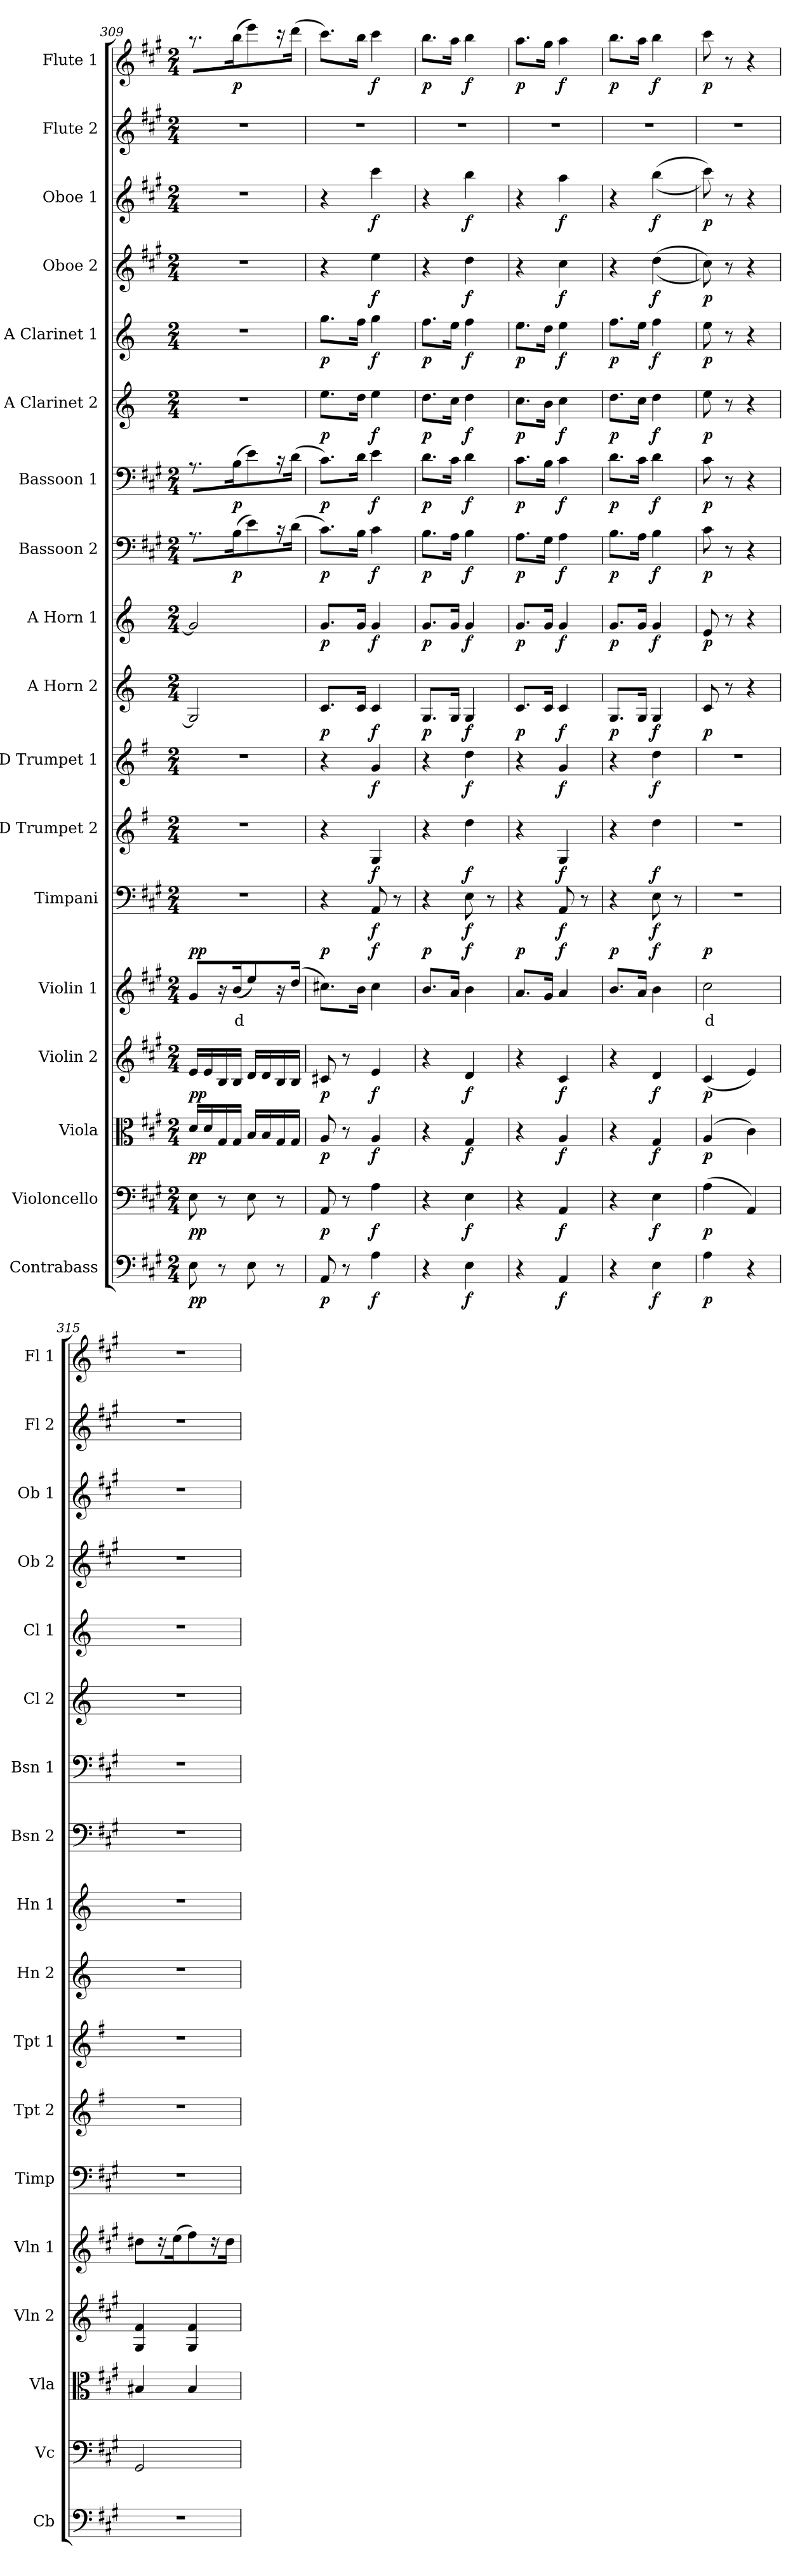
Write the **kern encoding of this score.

**kern	**dynam	**kern	**dynam	**kern	**dynam	**kern	**dynam	**kern	**text	**dynam	**kern	**dynam	**kern	**dynam	**kern	**dynam	**kern	**dynam	**kern	**dynam	**kern	**dynam	**kern	**dynam	**kern	**dynam	**kern	**dynam	**kern	**dynam	**kern	**dynam	**kern	**kern	**dynam
*part18	*part18	*part17	*part17	*part16	*part16	*part15	*part15	*part14	*part14	*part14	*part13	*part13	*part12	*part12	*part11	*part11	*part10	*part10	*part9	*part9	*part8	*part8	*part7	*part7	*part6	*part6	*part5	*part5	*part4	*part4	*part3	*part3	*part2	*part1	*part1
*staff18	*staff18	*staff17	*staff17	*staff16	*staff16	*staff15	*staff15	*staff14	*staff14	*staff14	*staff13	*staff13	*staff12	*staff12	*staff11	*staff11	*staff10	*staff10	*staff9	*staff9	*staff8	*staff8	*staff7	*staff7	*staff6	*staff6	*staff5	*staff5	*staff4	*staff4	*staff3	*staff3	*staff2	*staff1	*staff1
*I"Contrabass	*	*I"Violoncello	*	*I"Viola	*	*I"Violin 2	*	*I"Violin 1	*	*	*I"Timpani	*	*I"D Trumpet 2	*	*I"D Trumpet 1	*	*I"A Horn 2	*	*I"A Horn 1	*	*I"Bassoon 2	*	*I"Bassoon 1	*	*I"A Clarinet 2	*	*I"A Clarinet 1	*	*I"Oboe 2	*	*I"Oboe 1	*	*I"Flute 2	*I"Flute 1	*
*I'Cb	*	*I'Vc	*	*I'Vla	*	*I'Vln 2	*	*I'Vln 1	*	*	*I'Timp	*	*I'Tpt 2	*	*I'Tpt 1	*	*I'Hn 2	*	*I'Hn 1	*	*I'Bsn 2	*	*I'Bsn 1	*	*I'Cl 2	*	*I'Cl 1	*	*I'Ob 2	*	*I'Ob 1	*	*I'Fl 2	*I'Fl 1	*
!!LO:PB:g=z
*clefF4	*	*clefF4	*	*clefC3	*	*clefG2	*	*clefG2	*	*	*clefF4	*	*clefG2	*	*clefG2	*	*clefG2	*	*clefG2	*	*clefF4	*	*clefF4	*	*clefG2	*	*clefG2	*	*clefG2	*	*clefG2	*	*clefG2	*clefG2	*
*ITrd7c12	*	*	*	*	*	*	*	*	*	*	*	*	*ITrd-1c-2	*	*ITrd-1c-2	*	*ITrd2c3	*	*ITrd2c3	*	*	*	*	*	*ITrd2c3	*	*ITrd2c3	*	*	*	*	*	*	*	*
*k[f#c#g#]	*	*k[f#c#g#]	*	*k[f#c#g#]	*	*k[f#c#g#]	*	*k[f#c#g#]	*	*	*k[f#c#g#]	*	*k[f#c#g#]	*	*k[f#c#g#]	*	*k[f#c#g#]	*	*k[f#c#g#]	*	*k[f#c#g#]	*	*k[f#c#g#]	*	*k[f#c#g#]	*	*k[f#c#g#]	*	*k[f#c#g#]	*	*k[f#c#g#]	*	*k[f#c#g#]	*k[f#c#g#]	*
*M2/4	*	*M2/4	*	*M2/4	*	*M2/4	*	*M2/4	*	*	*M2/4	*	*M2/4	*	*M2/4	*	*M2/4	*	*M2/4	*	*M2/4	*	*M2/4	*	*M2/4	*	*M2/4	*	*M2/4	*	*M2/4	*	*M2/4	*M2/4	*
=309	=309	=309	=309	=309	=309	=309	=309	=309	=309	=309	=309	=309	=309	=309	=309	=309	=309	=309	=309	=309	=309	=309	=309	=309	=309	=309	=309	=309	=309	=309	=309	=309	=309	=309	=309
!	!LO:DY:b	!	!LO:DY:b	!	!LO:DY:b	!	!LO:DY:b	!	!	!LO:DY:b	!	!	!	!	!	!	!	!	!	!	!	!	!	!	!	!	!	!	!	!	!	!	!	!	!
8EE\	pp	8E\	pp	16d/LL	pp	16e/LL	pp	8g#/L	.	pp	2r	.	2r	.	2r	.	2E/]	.	2e/]	.	8.r	.	8.r	.	2r	.	2r	.	2r	.	2r	.	2r	8.r	.
.	.	.	.	16d/	.	16e/	.	.	.	.	.	.	.	.	.	.	.	.	.	.	.	.	.	.	.	.	.	.	.	.	.	.	.	.	.
8r	.	8r	.	16G#/	.	16B/	.	16r	.	.	.	.	.	.	.	.	.	.	.	.	.	.	.	.	.	.	.	.	.	.	.	.	.	.	.
!	!	!	!	!	!	!	!	!	!LO:LY:b:color=#FF0000	!	!	!	!	!	!	!	!	!	!	!	!	!LO:DY:b	!	!LO:DY:b	!	!	!	!	!	!	!	!	!	!	!LO:DY:b
.	.	.	.	16G#/JJ	.	16B/JJ	.	(16b/JJ	d	.	.	.	.	.	.	.	.	.	.	.	(16B\	p	(16B\	p	.	.	.	.	.	.	.	.	.	(16bb\	p
8EE\	.	8E\	.	16B/LL	.	16d/LL	.	8ee\L)	.	.	.	.	.	.	.	.	.	.	.	.	8e\L)	.	8e\L)	.	.	.	.	.	.	.	.	.	.	8eee\L)	.
.	.	.	.	16B/	.	16d/	.	.	.	.	.	.	.	.	.	.	.	.	.	.	.	.	.	.	.	.	.	.	.	.	.	.	.	.	.
8r	.	8r	.	16G#/	.	16B/	.	16r	.	.	.	.	.	.	.	.	.	.	.	.	16r	.	16r	.	.	.	.	.	.	.	.	.	.	16r	.
.	.	.	.	16G#/JJ	.	16B/JJ	.	(16dd\JJ	.	.	.	.	.	.	.	.	.	.	.	.	(16d\JJ	.	(16d\JJ	.	.	.	.	.	.	.	.	.	.	(16ddd\JJ	.
=310	=310	=310	=310	=310	=310	=310	=310	=310	=310	=310	=310	=310	=310	=310	=310	=310	=310	=310	=310	=310	=310	=310	=310	=310	=310	=310	=310	=310	=310	=310	=310	=310	=310	=310	=310
!	!LO:DY:b	!	!LO:DY:b	!	!LO:DY:b	!	!LO:DY:b	!	!	!LO:DY:b	!	!	!	!	!	!	!	!LO:DY:b	!	!LO:DY:b	!	!LO:DY:b	!	!LO:DY:b	!	!LO:DY:b	!	!LO:DY:b	!	!	!	!	!	!	!
8AAA/	p	8AA/	p	8A/	p	8c#X/	p	8.cc#X\L)	.	p	4r	.	4r	.	4r	.	8.A/L	p	8.e/L	p	8.c#\L)	p	8.c#\L)	p	8.cc#\L	p	8.ee\L	p	4r	.	4r	.	2r	8.ccc#\L)	.
8r	.	8r	.	8r	.	8r	.	.	.	.	.	.	.	.	.	.	.	.	.	.	.	.	.	.	.	.	.	.	.	.	.	.	.	.	.
.	.	.	.	.	.	.	.	16b\Jk	.	.	.	.	.	.	.	.	16A/Jk	.	16e/Jk	.	16B\Jk	.	16d\Jk	.	16b\Jk	.	16dd\Jk	.	.	.	.	.	.	16bb\Jk	.
!	!LO:DY:b	!	!LO:DY:b	!	!LO:DY:b	!	!LO:DY:b	!	!	!LO:DY:b	!	!LO:DY:b	!	!LO:DY:b	!	!LO:DY:b	!	!LO:DY:b	!	!LO:DY:b	!	!LO:DY:b	!	!LO:DY:b	!	!LO:DY:b	!	!LO:DY:b	!	!LO:DY:b	!	!LO:DY:b	!	!	!LO:DY:b
4AA\	f	4A\	f	4A/	f	4e/	f	4cc#\	.	f	8AA/	f	4A/	f	4a/	f	4A/	f	4e/	f	4c#\	f	4e\	f	4cc#\	f	4ee\	f	4ee\	f	4ccc#\	f	.	4ccc#\	f
.	.	.	.	.	.	.	.	.	.	.	8r	.	.	.	.	.	.	.	.	.	.	.	.	.	.	.	.	.	.	.	.	.	.	.	.
=311	=311	=311	=311	=311	=311	=311	=311	=311	=311	=311	=311	=311	=311	=311	=311	=311	=311	=311	=311	=311	=311	=311	=311	=311	=311	=311	=311	=311	=311	=311	=311	=311	=311	=311	=311
!	!	!	!	!	!	!	!	!	!	!LO:DY:b	!	!	!	!	!	!	!	!LO:DY:b	!	!LO:DY:b	!	!LO:DY:b	!	!LO:DY:b	!	!LO:DY:b	!	!LO:DY:b	!	!	!	!	!	!	!LO:DY:b
4r	.	4r	.	4r	.	4r	.	8.b/L	.	p	4r	.	4r	.	4r	.	8.E/L	p	8.e/L	p	8.B\L	p	8.d\L	p	8.b\L	p	8.dd\L	p	4r	.	4r	.	2r	8.bb\L	p
.	.	.	.	.	.	.	.	16a/Jk	.	.	.	.	.	.	.	.	16E/Jk	.	16e/Jk	.	16A\Jk	.	16c#\Jk	.	16a\Jk	.	16cc#\Jk	.	.	.	.	.	.	16aa\Jk	.
!	!LO:DY:b	!	!LO:DY:b	!	!LO:DY:b	!	!LO:DY:b	!	!	!LO:DY:b	!	!LO:DY:b	!	!LO:DY:b	!	!LO:DY:b	!	!LO:DY:b	!	!LO:DY:b	!	!LO:DY:b	!	!LO:DY:b	!	!LO:DY:b	!	!LO:DY:b	!	!LO:DY:b	!	!LO:DY:b	!	!	!LO:DY:b
4EE\	f	4E\	f	4G#/	f	4d/	f	4b\	.	f	8E\	f	4ee\	f	4ee\	f	4E/	f	4e/	f	4B\	f	4d\	f	4b\	f	4dd\	f	4dd\	f	4bb\	f	.	4bb\	f
.	.	.	.	.	.	.	.	.	.	.	8r	.	.	.	.	.	.	.	.	.	.	.	.	.	.	.	.	.	.	.	.	.	.	.	.
=312	=312	=312	=312	=312	=312	=312	=312	=312	=312	=312	=312	=312	=312	=312	=312	=312	=312	=312	=312	=312	=312	=312	=312	=312	=312	=312	=312	=312	=312	=312	=312	=312	=312	=312	=312
!	!	!	!	!	!	!	!	!	!	!LO:DY:b	!	!	!	!	!	!	!	!LO:DY:b	!	!LO:DY:b	!	!LO:DY:b	!	!LO:DY:b	!	!LO:DY:b	!	!LO:DY:b	!	!	!	!	!	!	!LO:DY:b
4r	.	4r	.	4r	.	4r	.	8.a/L	.	p	4r	.	4r	.	4r	.	8.A/L	p	8.e/L	p	8.A\L	p	8.c#\L	p	8.a\L	p	8.cc#\L	p	4r	.	4r	.	2r	8.aa\L	p
.	.	.	.	.	.	.	.	16g#/Jk	.	.	.	.	.	.	.	.	16A/Jk	.	16e/Jk	.	16G#\Jk	.	16B\Jk	.	16g#\Jk	.	16b\Jk	.	.	.	.	.	.	16gg#\Jk	.
!	!LO:DY:b	!	!LO:DY:b	!	!LO:DY:b	!	!LO:DY:b	!	!	!LO:DY:b	!	!LO:DY:b	!	!LO:DY:b	!	!LO:DY:b	!	!LO:DY:b	!	!LO:DY:b	!	!LO:DY:b	!	!LO:DY:b	!	!LO:DY:b	!	!LO:DY:b	!	!LO:DY:b	!	!LO:DY:b	!	!	!LO:DY:b
4AAA/	f	4AA/	f	4A/	f	4c#/	f	4a/	.	f	8AA/	f	4A/	f	4a/	f	4A/	f	4e/	f	4A\	f	4c#\	f	4a\	f	4cc#\	f	4cc#\	f	4aa\	f	.	4aa\	f
.	.	.	.	.	.	.	.	.	.	.	8r	.	.	.	.	.	.	.	.	.	.	.	.	.	.	.	.	.	.	.	.	.	.	.	.
=313	=313	=313	=313	=313	=313	=313	=313	=313	=313	=313	=313	=313	=313	=313	=313	=313	=313	=313	=313	=313	=313	=313	=313	=313	=313	=313	=313	=313	=313	=313	=313	=313	=313	=313	=313
!	!	!	!	!	!	!	!	!	!	!LO:DY:b	!	!	!	!	!	!	!	!LO:DY:b	!	!LO:DY:b	!	!LO:DY:b	!	!LO:DY:b	!	!LO:DY:b	!	!LO:DY:b	!	!	!	!	!	!	!LO:DY:b
4r	.	4r	.	4r	.	4r	.	8.b/L	.	p	4r	.	4r	.	4r	.	8.E/L	p	8.e/L	p	8.B\L	p	8.d\L	p	8.b\L	p	8.dd\L	p	4r	.	4r	.	2r	8.bb\L	p
.	.	.	.	.	.	.	.	16a/Jk	.	.	.	.	.	.	.	.	16E/Jk	.	16e/Jk	.	16A\Jk	.	16c#\Jk	.	16a\Jk	.	16cc#\Jk	.	.	.	.	.	.	16aa\Jk	.
!	!LO:DY:b	!	!LO:DY:b	!	!LO:DY:b	!	!LO:DY:b	!	!	!LO:DY:b	!	!LO:DY:b	!	!LO:DY:b	!	!LO:DY:b	!	!LO:DY:b	!	!LO:DY:b	!	!LO:DY:b	!	!LO:DY:b	!	!LO:DY:b	!	!LO:DY:b	!	!LO:DY:b	!	!LO:DY:b	!	!	!LO:DY:b
4EE\	f	4E\	f	4G#/	f	4d/	f	4b\	.	f	8E\	f	4ee\	f	4ee\	f	4E/	f	4e/	f	4B\	f	4d\	f	4b\	f	4dd\	f	((4dd\	f	((4bb\	f	.	4bb\	f
.	.	.	.	.	.	.	.	.	.	.	8r	.	.	.	.	.	.	.	.	.	.	.	.	.	.	.	.	.	.	.	.	.	.	.	.
=314	=314	=314	=314	=314	=314	=314	=314	=314	=314	=314	=314	=314	=314	=314	=314	=314	=314	=314	=314	=314	=314	=314	=314	=314	=314	=314	=314	=314	=314	=314	=314	=314	=314	=314	=314
!	!LO:DY:b	!	!LO:DY:b	!	!LO:DY:b	!	!LO:DY:b	!	!LO:LY:b:color=#FF0000	!LO:DY:b	!	!	!	!	!	!	!	!LO:DY:b	!	!LO:DY:b	!	!LO:DY:b	!	!LO:DY:b	!	!LO:DY:b	!	!LO:DY:b	!	!LO:DY:b	!	!LO:DY:b	!	!	!LO:DY:b
4AA\	p	(4A\	p	(4A/	p	(4c#/	p	2cc#\	d	p	2r	.	2r	.	2r	.	8A/	p	8c#/	p	8c#\	p	8c#\	p	8cc#\	p	8cc#\	p	8cc#\))	p	8ccc#\))	p	2r	8ccc#\	p
.	.	.	.	.	.	.	.	.	.	.	.	.	.	.	.	.	8r	.	8r	.	8r	.	8r	.	8r	.	8r	.	8r	.	8r	.	.	8r	.
4r	.	4AA/)	.	4c#\)	.	4e/)	.	.	.	.	.	.	.	.	.	.	4r	.	4r	.	4r	.	4r	.	4r	.	4r	.	4r	.	4r	.	.	4r	.
=315	=315	=315	=315	=315	=315	=315	=315	=315	=315	=315	=315	=315	=315	=315	=315	=315	=315	=315	=315	=315	=315	=315	=315	=315	=315	=315	=315	=315	=315	=315	=315	=315	=315	=315	=315
2r	.	2GG#/	.	4B#X/	.	4G#/ 4f#/	.	8dd#X\L	.	.	2r	.	2r	.	2r	.	2r	.	2r	.	2r	.	2r	.	2r	.	2r	.	2r	.	2r	.	2r	2r	.
.	.	.	.	.	.	.	.	16r	.	.	.	.	.	.	.	.	.	.	.	.	.	.	.	.	.	.	.	.	.	.	.	.	.	.	.
.	.	.	.	.	.	.	.	(16ee\JJ	.	.	.	.	.	.	.	.	.	.	.	.	.	.	.	.	.	.	.	.	.	.	.	.	.	.	.
.	.	.	.	4B#/	.	4G#/ 4f#/	.	8ff#\L)	.	.	.	.	.	.	.	.	.	.	.	.	.	.	.	.	.	.	.	.	.	.	.	.	.	.	.
.	.	.	.	.	.	.	.	16r	.	.	.	.	.	.	.	.	.	.	.	.	.	.	.	.	.	.	.	.	.	.	.	.	.	.	.
.	.	.	.	.	.	.	.	16dd#\JJ	.	.	.	.	.	.	.	.	.	.	.	.	.	.	.	.	.	.	.	.	.	.	.	.	.	.	.
=	=	=	=	=	=	=	=	=	=	=	=	=	=	=	=	=	=	=	=	=	=	=	=	=	=	=	=	=	=	=	=	=	=	=	=
*-	*-	*-	*-	*-	*-	*-	*-	*-	*-	*-	*-	*-	*-	*-	*-	*-	*-	*-	*-	*-	*-	*-	*-	*-	*-	*-	*-	*-	*-	*-	*-	*-	*-	*-	*-
